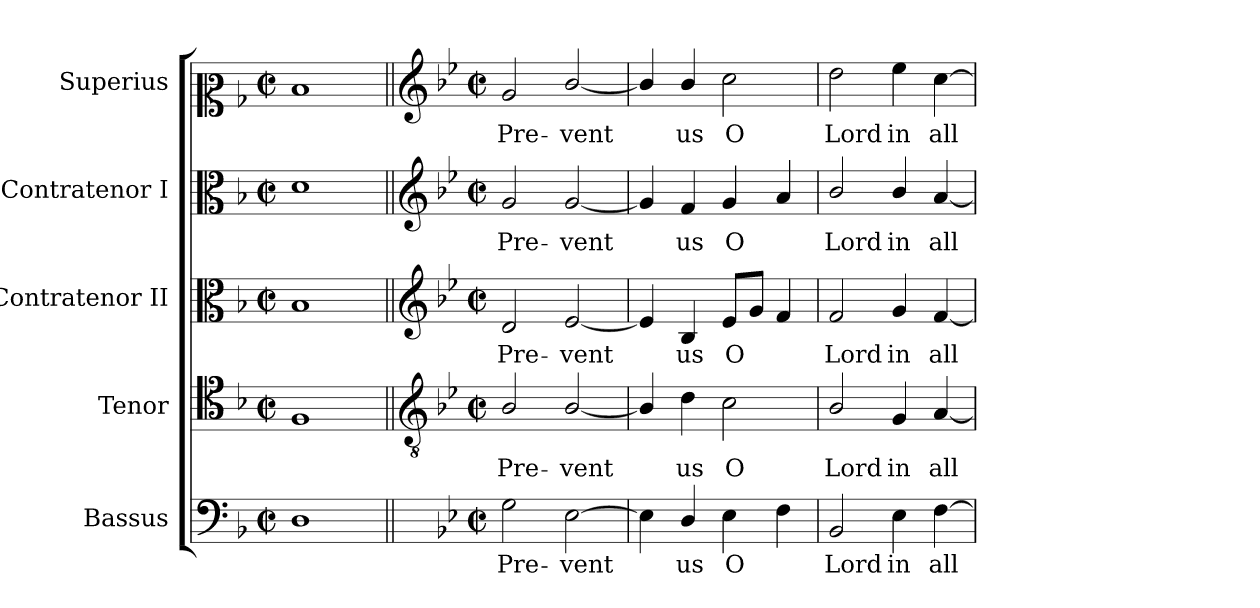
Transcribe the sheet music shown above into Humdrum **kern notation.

**kern	**text	**kern	**text	**kern	**text	**kern	**text	**kern	**text
*part5	*part5	*part4	*part4	*part3	*part3	*part2	*part2	*part1	*part1
*staff5	*staff5	*staff4	*staff4	*staff3	*staff3	*staff2	*staff2	*staff1	*staff1
*I"Bassus	*	*I"Tenor	*	*I"Contratenor II	*	*I"Contratenor I	*	*I"Superius	*
*I'B	*	*I'T.	*	*I'AII.	*	*I'AI	*	*	*
!!LO:PB:g=z
*clefF4	*	*clefC4	*	*clefC3	*	*clefC3	*	*clefC2	*
*	*	*ITrd7c12	*	*	*	*	*	*	*
*k[b-]	*	*k[b-]	*	*k[b-]	*	*k[b-]	*	*k[b-]	*
*F:	*	*F:	*	*F:	*	*F:	*	*F:	*
*M2/2	*	*M2/2	*	*M2/2	*	*M2/2	*	*M2/2	*
*met(c|)	*	*met(c|)	*	*met(c|)	*	*met(c|)	*	*met(c|)	*
=1	=1	=1	=1	=1	=1	=1	=1	=1	=1
1Di	.	1FFi	.	1B-i	.	1di	.	1di	.
=1||	=1||	=1||	=1||	=1||	=1||	=1||	=1||	=1||	=1||
*	*	*clefGv2	*	*clefG2	*	*clefG2	*	*clefG2	*
*k[b-e-]	*	*k[b-e-]	*	*k[b-e-]	*	*k[b-e-]	*	*k[b-e-]	*
*B-:	*	*B-:	*	*B-:	*	*B-:	*	*B-:	*
*M2/2	*	*M2/2	*	*M2/2	*	*M2/2	*	*M2/2	*
*met(c|)	*	*met(c|)	*	*met(c|)	*	*met(c|)	*	*met(c|)	*
!	!LO:LY:b:color=#000000	!	!	!	!	!	!	!	!
!	!	!	!LO:LY:b:color=#000000	!	!	!	!	!	!
!	!	!	!	!	!LO:LY:b:color=#000000	!	!	!	!
!	!	!	!	!	!	!	!LO:LY:b:color=#000000	!	!
!	!	!	!	!	!	!	!	!	!LO:LY:b:color=#000000
2Gi\	Pre-	2BB-i/	Pre-	2di/	Pre-	2gi/	Pre-	2gi/	Pre-
!	!LO:LY:b:color=#000000	!	!	!	!	!	!	!	!
!	!	!	!LO:LY:b:color=#000000	!	!	!	!	!	!
!	!	!	!	!	!LO:LY:b:color=#000000	!	!	!	!
!	!	!	!	!	!	!	!LO:LY:b:color=#000000	!	!
!	!	!	!	!	!	!	!	!	!LO:LY:b:color=#000000
[2E-i\	-vent	[2BB-i/	-vent	[2e-i/	-vent	[2gi/	-vent	[2b-i/	-vent
=2	=2	=2	=2	=2	=2	=2	=2	=2	=2
4E-i\]	.	4BB-i/]	.	4e-i/]	.	4gi/]	.	4b-i/]	.
!	!LO:LY:b:color=#000000	!	!	!	!	!	!	!	!
!	!	!	!LO:LY:b:color=#000000	!	!	!	!	!	!
!	!	!	!	!	!LO:LY:b:color=#000000	!	!	!	!
!	!	!	!	!	!	!	!LO:LY:b:color=#000000	!	!
!	!	!	!	!	!	!	!	!	!LO:LY:b:color=#000000
4Di/	us	4Di\	us	4B-i/	us	4fi/	us	4b-i/	us
!	!LO:LY:b:color=#000000	!	!	!	!	!	!	!	!
!	!	!	!LO:LY:b:color=#000000	!	!	!	!	!	!
!	!	!	!	!	!LO:LY:b:color=#000000	!	!	!	!
!	!	!	!	!	!	!	!LO:LY:b:color=#000000	!	!
!	!	!	!	!	!	!	!	!	!LO:LY:b:color=#000000
4E-i\	O	2Ci\	O	8e-i/L	O	4gi/	O	2cci\	O
.	.	.	.	8gi/J	.	.	.	.	.
4Fi\	.	.	.	4fi/	.	4ai/	.	.	.
=3	=3	=3	=3	=3	=3	=3	=3	=3	=3
!	!LO:LY:b:color=#000000	!	!	!	!	!	!	!	!
!	!	!	!LO:LY:b:color=#000000	!	!	!	!	!	!
!	!	!	!	!	!LO:LY:b:color=#000000	!	!	!	!
!	!	!	!	!	!	!	!LO:LY:b:color=#000000	!	!
!	!	!	!	!	!	!	!	!	!LO:LY:b:color=#000000
2BB-i/	Lord	2BB-i/	Lord	2fi/	Lord	2b-i/	Lord	2ddi\	Lord
!	!LO:LY:b:color=#000000	!	!	!	!	!	!	!	!
!	!	!	!LO:LY:b:color=#000000	!	!	!	!	!	!
!	!	!	!	!	!LO:LY:b:color=#000000	!	!	!	!
!	!	!	!	!	!	!	!LO:LY:b:color=#000000	!	!
!	!	!	!	!	!	!	!	!	!LO:LY:b:color=#000000
4E-i\	in	4GGi/	in	4gi/	in	4b-i/	in	4ee-i\	in
!	!LO:LY:b:color=#000000	!	!	!	!	!	!	!	!
!	!	!	!LO:LY:b:color=#000000	!	!	!	!	!	!
!	!	!	!	!	!LO:LY:b:color=#000000	!	!	!	!
!	!	!	!	!	!	!	!LO:LY:b:color=#000000	!	!
!	!	!	!	!	!	!	!	!	!LO:LY:b:color=#000000
[4Fi\	all	[4AAi/	all	[4fi/	all	[4ai/	all	[4cci\	all
=	=	=	=	=	=	=	=	=	=
*-	*-	*-	*-	*-	*-	*-	*-	*-	*-
